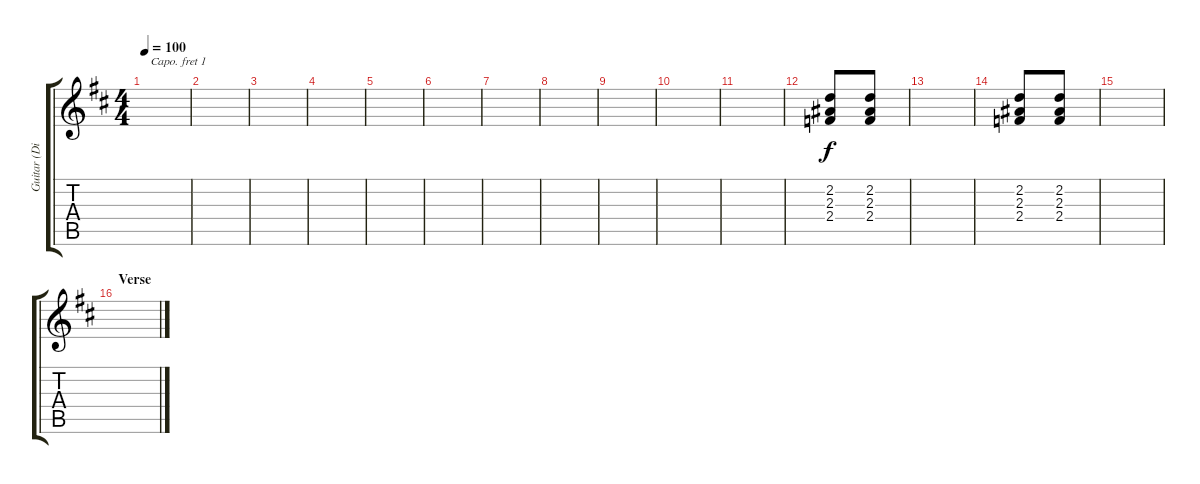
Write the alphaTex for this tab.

\track ("Guitar (Dist)" "Guitar (Di") {instrument distortionguitar}
\staff {score tabs}
\capo 1
\tuning (E4 B3 G3 D3 A2 E2) {hide}
\ts (4 4)
\tempo 100
\clef g2
\ks d
|
|
|
|
|
|
|
|
|
|
|
(2.2 2.3 2.4).8 (2.2 2.3 2.4).8 |
|
(2.2 2.3 2.4).8 (2.2 2.3 2.4).8 |
|
\section ("" "Verse")
